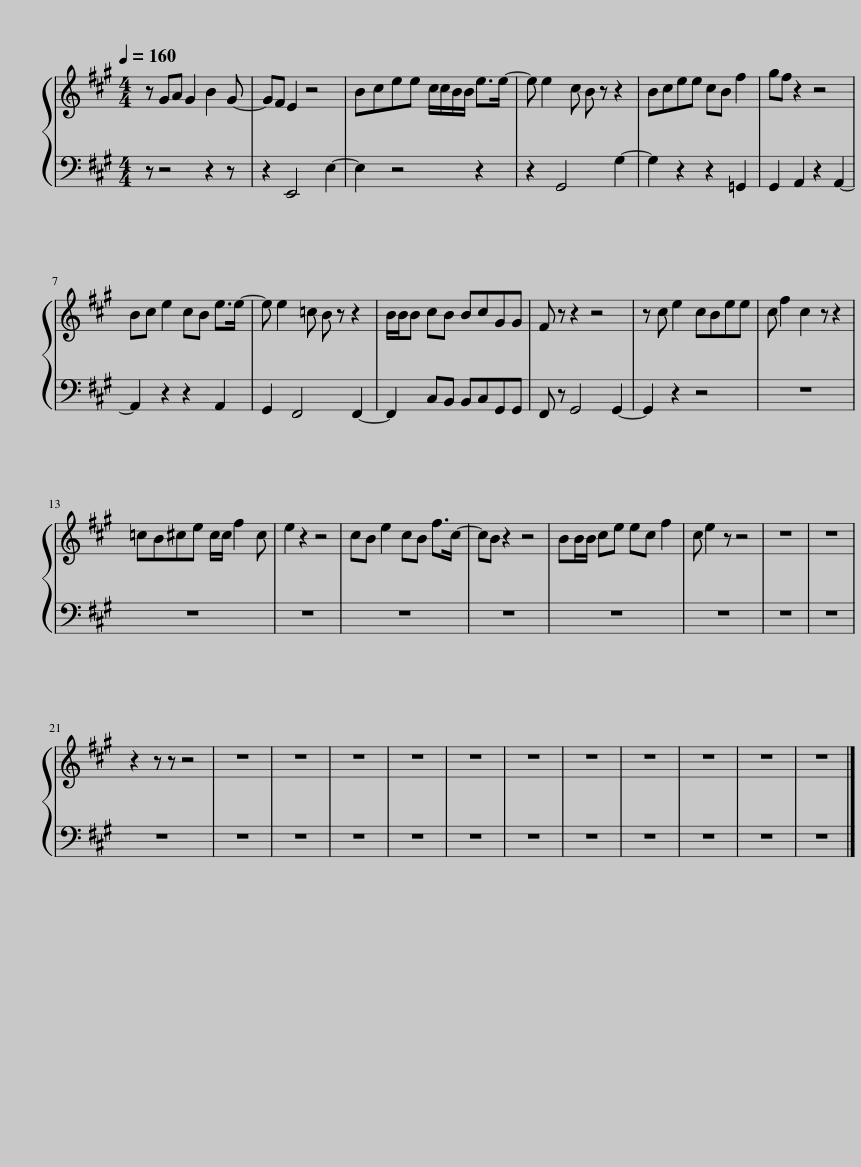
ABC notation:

X:1
%%score { 1 | 2 }
L:1/8
Q:1/4=160
M:4/4
I:linebreak $
K:A
V:1 treble
V:2 bass
V:1
 z GA G2 B2 G- | GF E2 z4 | Bcee c/c/B/B/ e>e- | e e2 c B z z2 | Bcee cB f2 | %5
 gf z2 z4 |$ Bc e2 cB e>e- | e e2 =c B z z2 | B/B/B cB BcGG | F z z2 z4 | %10
 z c e2 cBee | c f2 c2 z z2 |$ =cB^ce c/c/ f2 c | e2 z2 z4 | cB e2 cB f>c- | %15
 cB z2 z4 | BB/B/ ce ec f2 | c e2 z z4 | z8 | z8 |$ %20
 z2 z z z4 | z8 | z8 | z8 | z8 | %25
 z8 | z8 | z8 | z8 | z8 | %30
 z8 | z8 |] %32
V:2
 z z4 z2 z | z2 E,,4 E,2- | E,2 z4 z2 | z2 G,,4 G,2- | G,2 z2 z2 =G,,2 | %5
 G,,2 A,,2 z2 A,,2- |$ A,,2 z2 z2 A,,2 | G,,2 F,,4 F,,2- | F,,2 C,B,, B,,C,G,,G,, | F,, z G,,4 G,,2- | %10
 G,,2 z2 z4 | z8 |$ z8 | z8 | z8 | %15
 z8 | z8 | z8 | z8 | z8 |$ %20
 z8 | z8 | z8 | z8 | z8 | %25
 z8 | z8 | z8 | z8 | z8 | %30
 z8 | z8 |] %32
